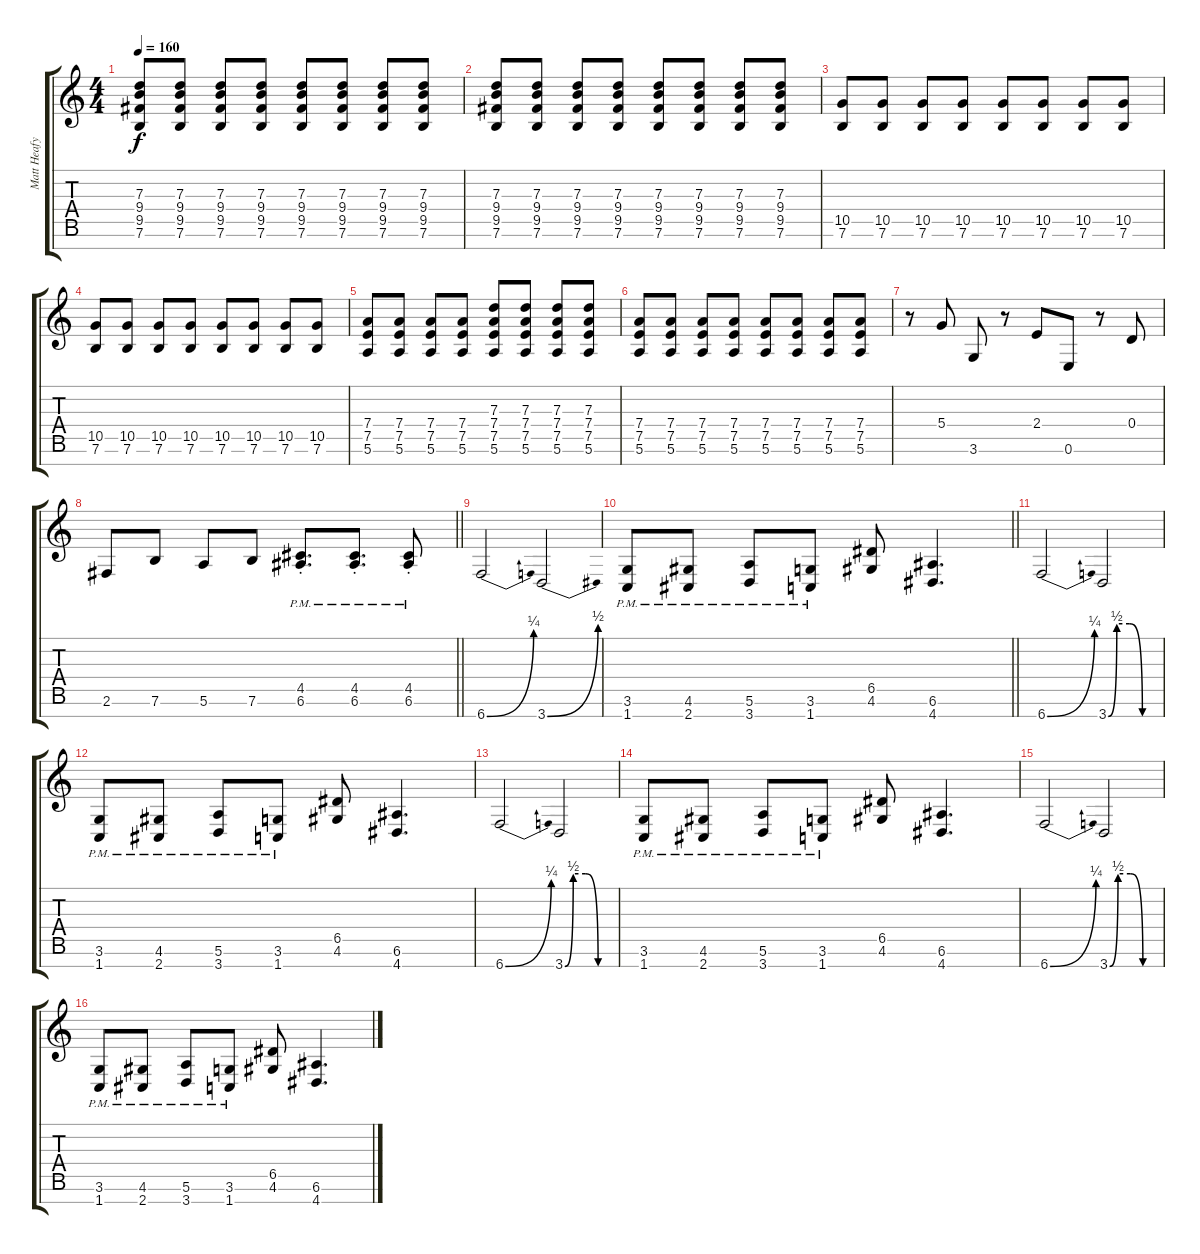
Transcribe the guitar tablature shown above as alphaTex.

\track ("Matt Heafy" "Matt Heafy") {instrument distortionguitar}
\staff {score tabs}
\tuning (E4 B3 G3 D3 A2 E2 B1) {hide}
\ts (4 4)
\tempo 160
\clef g2
\ks c
(7.3 9.4 9.5 7.6).8{dy f} (7.3 9.4 9.5 7.6).8 (7.3 9.4 9.5 7.6).8 (7.3 9.4 9.5 7.6).8 (7.3 9.4 9.5 7.6).8 (7.3 9.4 9.5 7.6).8 (7.3 9.4 9.5 7.6).8 (7.3 9.4 9.5 7.6).8 |
(7.3 9.4 9.5 7.6).8 (7.3 9.4 9.5 7.6).8 (7.3 9.4 9.5 7.6).8 (7.3 9.4 9.5 7.6).8 (7.3 9.4 9.5 7.6).8 (7.3 9.4 9.5 7.6).8 (7.3 9.4 9.5 7.6).8 (7.3 9.4 9.5 7.6).8 |
(10.5 7.6).8 (10.5 7.6).8 (10.5 7.6).8 (10.5 7.6).8 (10.5 7.6).8 (10.5 7.6).8 (10.5 7.6).8 (10.5 7.6).8 |
(10.5 7.6).8 (10.5 7.6).8 (10.5 7.6).8 (10.5 7.6).8 (10.5 7.6).8 (10.5 7.6).8 (10.5 7.6).8 (10.5 7.6).8 |
(7.4 7.5 5.6).8 (7.4 7.5 5.6).8 (7.4 7.5 5.6).8 (7.4 7.5 5.6).8 (7.3 7.4 7.5 5.6).8 (7.3 7.4 7.5 5.6).8 (7.3 7.4 7.5 5.6).8 (7.3 7.4 7.5 5.6).8 |
(7.4 7.5 5.6).8 (7.4 7.5 5.6).8 (7.4 7.5 5.6).8 (7.4 7.5 5.6).8 (7.4 7.5 5.6).8 (7.4 7.5 5.6).8 (7.4 7.5 5.6).8 (7.4 7.5 5.6).8 |
r.8 5.4.8 3.6.8 r.8 2.4.8 0.6.8 r.8 0.4.8 |
\barLineRight lightlight
2.6.8 7.6.8 5.6.8 7.6.8 (4.5{pm st} 6.6{pm st}).8{d} (4.5{pm st} 6.6{pm st}).8{d} (4.5{pm st} 6.6{pm st}).8 |
\section ("" "")
6.7{be (bend 0 0 60 1)}.2 3.7{be (bend 0 0 60 2)}.2 |
\barLineRight lightlight
(3.6{pm} 1.7{pm}).8 (4.6{pm} 2.7{pm}).8 (5.6{pm} 3.7{pm}).8 (3.6{pm} 1.7{pm}).8 (6.5 4.6).8 (6.6 4.7).4{d} |
\section ("" "")
6.7{be (bend 0 0 60 1)}.2 3.7{be (custom 0 0 10 2 25 2 40 0 60 0)}.2 |
(3.6{pm} 1.7{pm}).8 (4.6{pm} 2.7{pm}).8 (5.6{pm} 3.7{pm}).8 (3.6{pm} 1.7{pm}).8 (6.5 4.6).8 (6.6 4.7).4{d} |
6.7{be (bend 0 0 60 1)}.2 3.7{be (custom 0 0 10 2 25 2 40 0 60 0)}.2 |
(3.6{pm} 1.7{pm}).8 (4.6{pm} 2.7{pm}).8 (5.6{pm} 3.7{pm}).8 (3.6{pm} 1.7{pm}).8 (6.5 4.6).8 (6.6 4.7).4{d} |
6.7{be (bend 0 0 60 1)}.2 3.7{be (custom 0 0 10 2 25 2 40 0 60 0)}.2 |
(3.6{pm} 1.7{pm}).8 (4.6{pm} 2.7{pm}).8 (5.6{pm} 3.7{pm}).8 (3.6{pm} 1.7{pm}).8 (6.5 4.6).8 (6.6 4.7).4{d}
